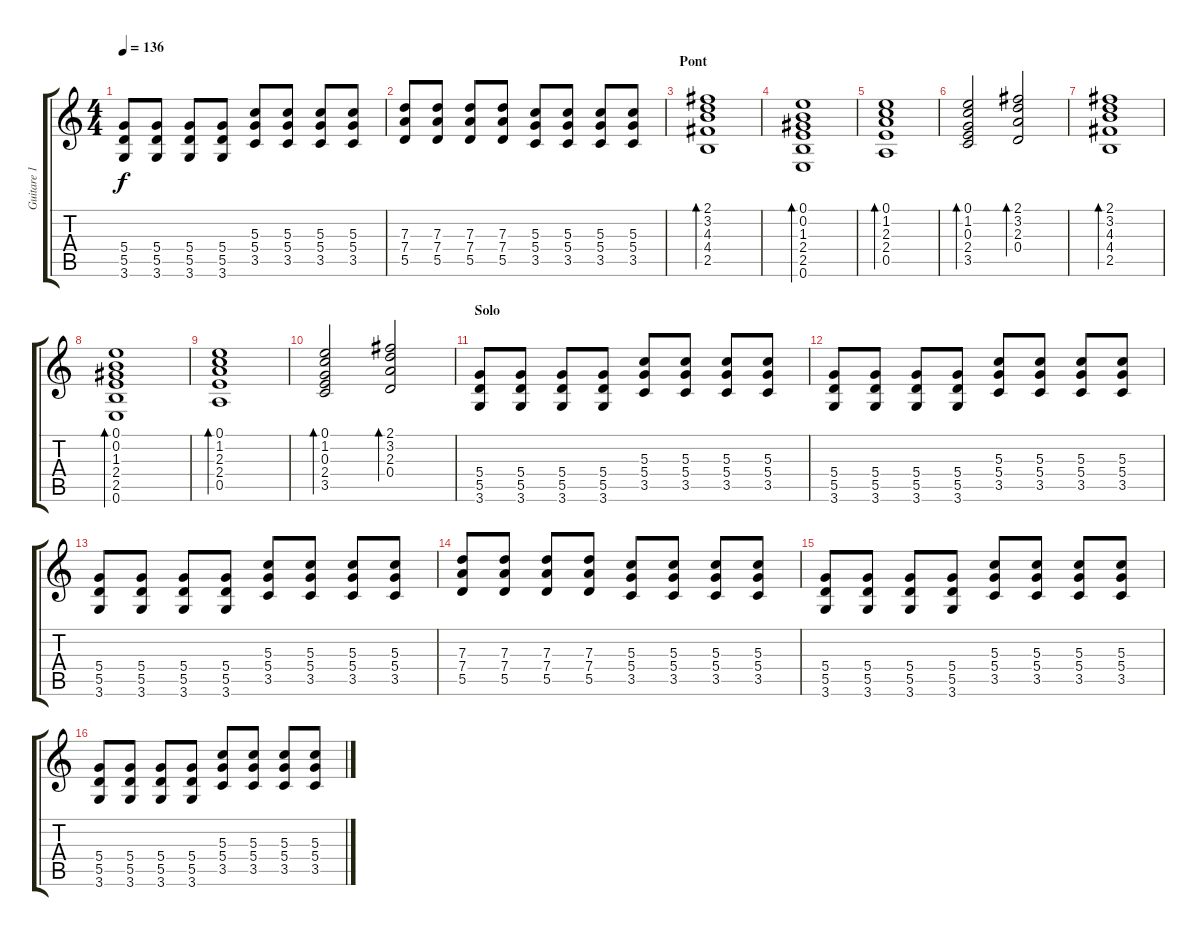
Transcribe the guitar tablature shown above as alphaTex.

\track ("Guitare 1" "Guitare 1") {instrument electricguitarmuted}
\staff {score tabs}
\tuning (E4 B3 G3 D3 A2 E2) {hide}
\ts (4 4)
\tempo 136
\clef g2
\ks c
(5.4 5.5 3.6).8{dy f} (5.4 5.5 3.6).8 (5.4 5.5 3.6).8 (5.4 5.5 3.6).8 (5.3 5.4 3.5).8 (5.3 5.4 3.5).8 (5.3 5.4 3.5).8 (5.3 5.4 3.5).8 |
(7.3 7.4 5.5).8 (7.3 7.4 5.5).8 (7.3 7.4 5.5).8 (7.3 7.4 5.5).8 (5.3 5.4 3.5).8 (5.3 5.4 3.5).8 (5.3 5.4 3.5).8 (5.3 5.4 3.5).8 |
\section ("" "Pont")
(2.1 3.2 4.3 4.4 2.5).1{bd 120 volume 7 instrument electricguitarclean} |
(0.1 0.2 1.3 2.4 2.5 0.6).1{bd 120} |
(0.1 1.2 2.3 2.4 0.5).1{bd 120} |
(0.1 1.2 0.3 2.4 3.5).2{bd 120} (2.1 3.2 2.3 0.4).2{bd 120} |
(2.1 3.2 4.3 4.4 2.5).1{bd 120 volume 7 instrument electricguitarclean} |
(0.1 0.2 1.3 2.4 2.5 0.6).1{bd 120} |
(0.1 1.2 2.3 2.4 0.5).1{bd 120} |
(0.1 1.2 0.3 2.4 3.5).2{bd 120} (2.1 3.2 2.3 0.4).2{bd 120} |
\section ("" "Solo")
(5.4 5.5 3.6).8{instrument overdrivenguitar} (5.4 5.5 3.6).8 (5.4 5.5 3.6).8 (5.4 5.5 3.6).8 (5.3 5.4 3.5).8 (5.3 5.4 3.5).8 (5.3 5.4 3.5).8 (5.3 5.4 3.5).8 |
(5.4 5.5 3.6).8 (5.4 5.5 3.6).8 (5.4 5.5 3.6).8 (5.4 5.5 3.6).8 (5.3 5.4 3.5).8 (5.3 5.4 3.5).8 (5.3 5.4 3.5).8 (5.3 5.4 3.5).8 |
(5.4 5.5 3.6).8 (5.4 5.5 3.6).8 (5.4 5.5 3.6).8 (5.4 5.5 3.6).8 (5.3 5.4 3.5).8 (5.3 5.4 3.5).8 (5.3 5.4 3.5).8 (5.3 5.4 3.5).8 |
(7.3 7.4 5.5).8 (7.3 7.4 5.5).8 (7.3 7.4 5.5).8 (7.3 7.4 5.5).8 (5.3 5.4 3.5).8 (5.3 5.4 3.5).8 (5.3 5.4 3.5).8 (5.3 5.4 3.5).8 |
(5.4 5.5 3.6).8{instrument overdrivenguitar} (5.4 5.5 3.6).8 (5.4 5.5 3.6).8 (5.4 5.5 3.6).8 (5.3 5.4 3.5).8 (5.3 5.4 3.5).8 (5.3 5.4 3.5).8 (5.3 5.4 3.5).8 |
(5.4 5.5 3.6).8 (5.4 5.5 3.6).8 (5.4 5.5 3.6).8 (5.4 5.5 3.6).8 (5.3 5.4 3.5).8 (5.3 5.4 3.5).8 (5.3 5.4 3.5).8 (5.3 5.4 3.5).8
